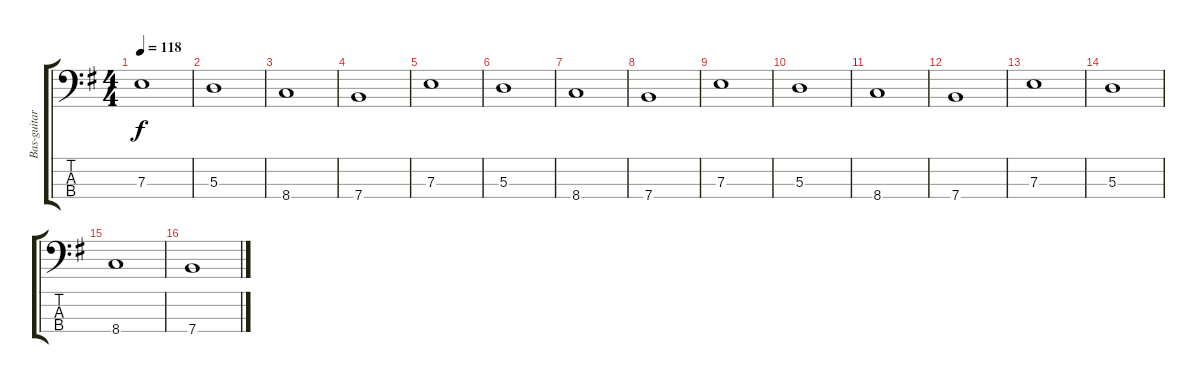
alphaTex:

\track ("Bas-guitar" "Bas-guitar") {instrument electricbassfinger}
\staff {score tabs}
\tuning (G2 D2 A1 E1) {hide}
\ts (4 4)
\tempo 118
\clef f4
\ks eminor
7.3.1{dy f} |
5.3.1 |
8.4.1 |
7.4.1 |
7.3.1 |
5.3.1 |
8.4.1 |
7.4.1 |
7.3.1 |
5.3.1 |
8.4.1 |
7.4.1 |
7.3.1 |
5.3.1 |
8.4.1 |
7.4.1
